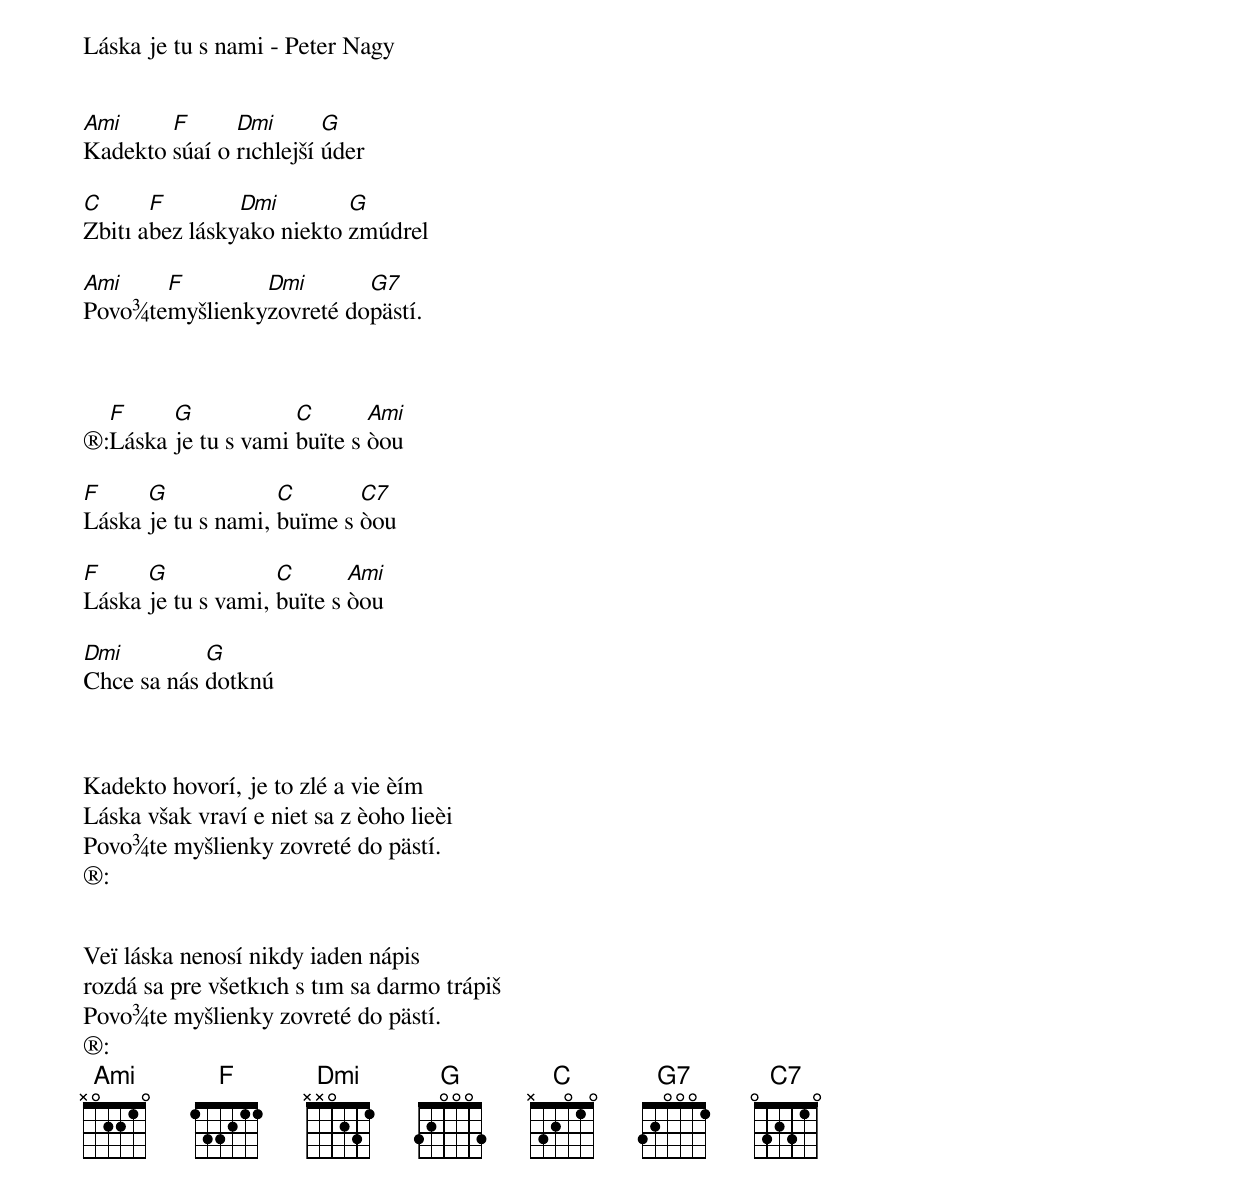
Láska je tu s nami - Peter Nagy


[Ami]Kadekto [F]súaí o [Dmi]rıchlejší [G]úder

[C]Zbitı a[F]bez lásky[Dmi]ako niekto [G]zmúdrel

[Ami]Povo¾te[F]myšlienky[Dmi]zovreté do[G7]pästí.



®:[F]Láska [G]je tu s vami [C]buïte s [Ami]òou

[F]Láska [G]je tu s nami, [C]buïme s [C7]òou

[F]Láska [G]je tu s vami, [C]buïte s [Ami]òou

[Dmi]Chce sa nás [G]dotknú



Kadekto hovorí, je to zlé a vie èím
Láska však vraví e niet sa z èoho lieèi
Povo¾te myšlienky zovreté do pästí.
®:


Veï láska nenosí nikdy iaden nápis
rozdá sa pre všetkıch s tım sa darmo trápiš
Povo¾te myšlienky zovreté do pästí.
®:
